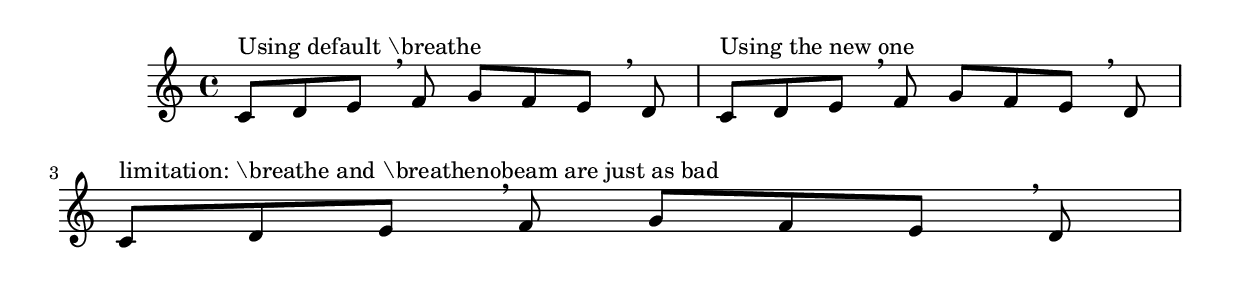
%% http://lsr.di.unimi.it/LSR/Item?id=403
%% see also http://lilypond.org/doc/v2.18/Documentation/snippets/rhythms

% Alternative definition of \breathe that also does \noBeam

% You can as well name this function "breathe", to replace the existing one.

breathenobeam =
#(define-music-function (parser location) ()
           (make-music 'EventChord
             'origin location
             'elements (list (make-music 'BreathingEvent)
                         (make-music 'BeamForbidEvent))))
\relative c'{
  c8^"Using default \breathe" 
  d e \breathe f g f e \breathe d
  
  
  c8^"Using the new one"
   d e \breathenobeam f g f e \breathenobeam d
  
  
  c8^"limitation: \breathe and \breathenobeam are just as bad"
  [ d e] \breathenobeam f g[ f e] \breathe d 
}
